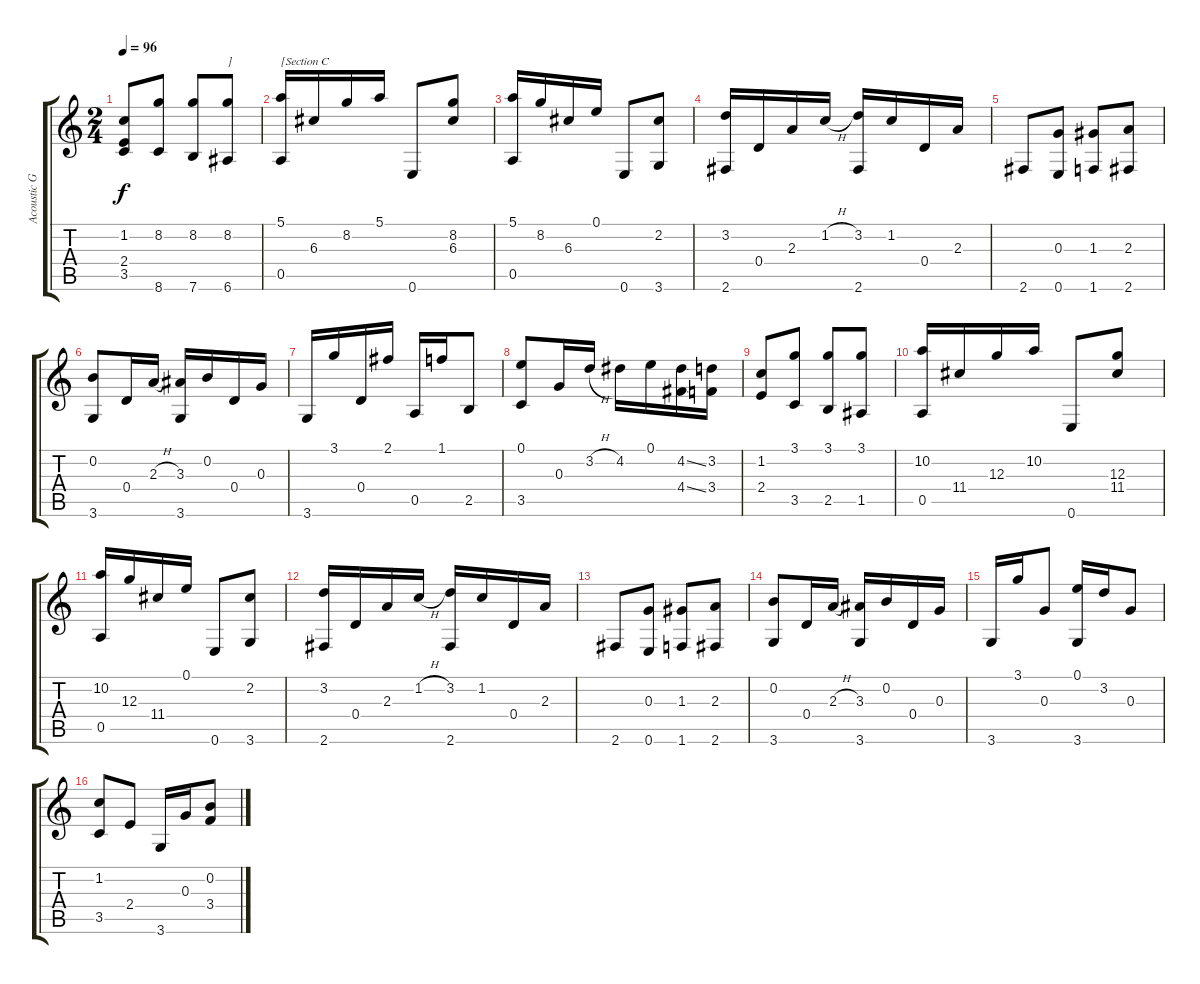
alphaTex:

\track ("Acoustic Guitar" "Acoustic G") {instrument acousticguitarsteel}
\staff {score tabs}
\tuning (E4 B3 G3 D3 A2 E2) {hide}
\ts (2 4)
\tempo 96
\clef g2
\ks c
(1.2 2.4 3.5).8{dy f} (8.2 8.6).8 (8.2 7.6).8 (8.2 6.6).8{txt "]"} |
(5.1 0.5).16{txt "[Section C"} 6.3.16 8.2.16 5.1.16 0.6.8 (8.2 6.3).8 |
(5.1 0.5).16 8.2.16 6.3.16 0.1.16 0.6.8 (2.2 3.6).8 |
(3.2 2.6).16 0.4.16 2.3.16 1.2{h}.16 (3.2 2.6).16 1.2.16 0.4.16 2.3.16 |
2.6.8 (0.3 0.6).8 (1.3 1.6).8 (2.3 2.6).8 |
(0.2 3.6).8 0.4.16 2.3{h}.16 (3.3 3.6).16 0.2.16 0.4.16 0.3.16 |
3.6.16 3.1.16 0.4.16 2.1.16 0.5.16 1.1.16 2.5.8 |
(0.1 3.5).8 0.3.16 3.2{h}.16 4.2.16 0.1.16 (4.2{ss} 4.4{ss}).16 (3.2 3.4).16 |
(1.2 2.4).8 (3.1 3.5).8 (3.1 2.5).8 (3.1 1.5).8 |
(10.2 0.5).16 11.4.16 12.3.16 10.2.16 0.6.8 (12.3 11.4).8 |
(10.2 0.5).16 12.3.16 11.4.16 0.1.16 0.6.8 (2.2 3.6).8 |
(3.2 2.6).16 0.4.16 2.3.16 1.2{h}.16 (3.2 2.6).16 1.2.16 0.4.16 2.3.16 |
2.6.8 (0.3 0.6).8 (1.3 1.6).8 (2.3 2.6).8 |
(0.2 3.6).8 0.4.16 2.3{h}.16 (3.3 3.6).16 0.2.16 0.4.16 0.3.16 |
3.6.16 3.1.16 0.3.8 (0.1 3.6).16 3.2.16 0.3.8 |
(1.2 3.5).8 2.4.8 3.6.16 0.3.16 (0.2 3.4).8
